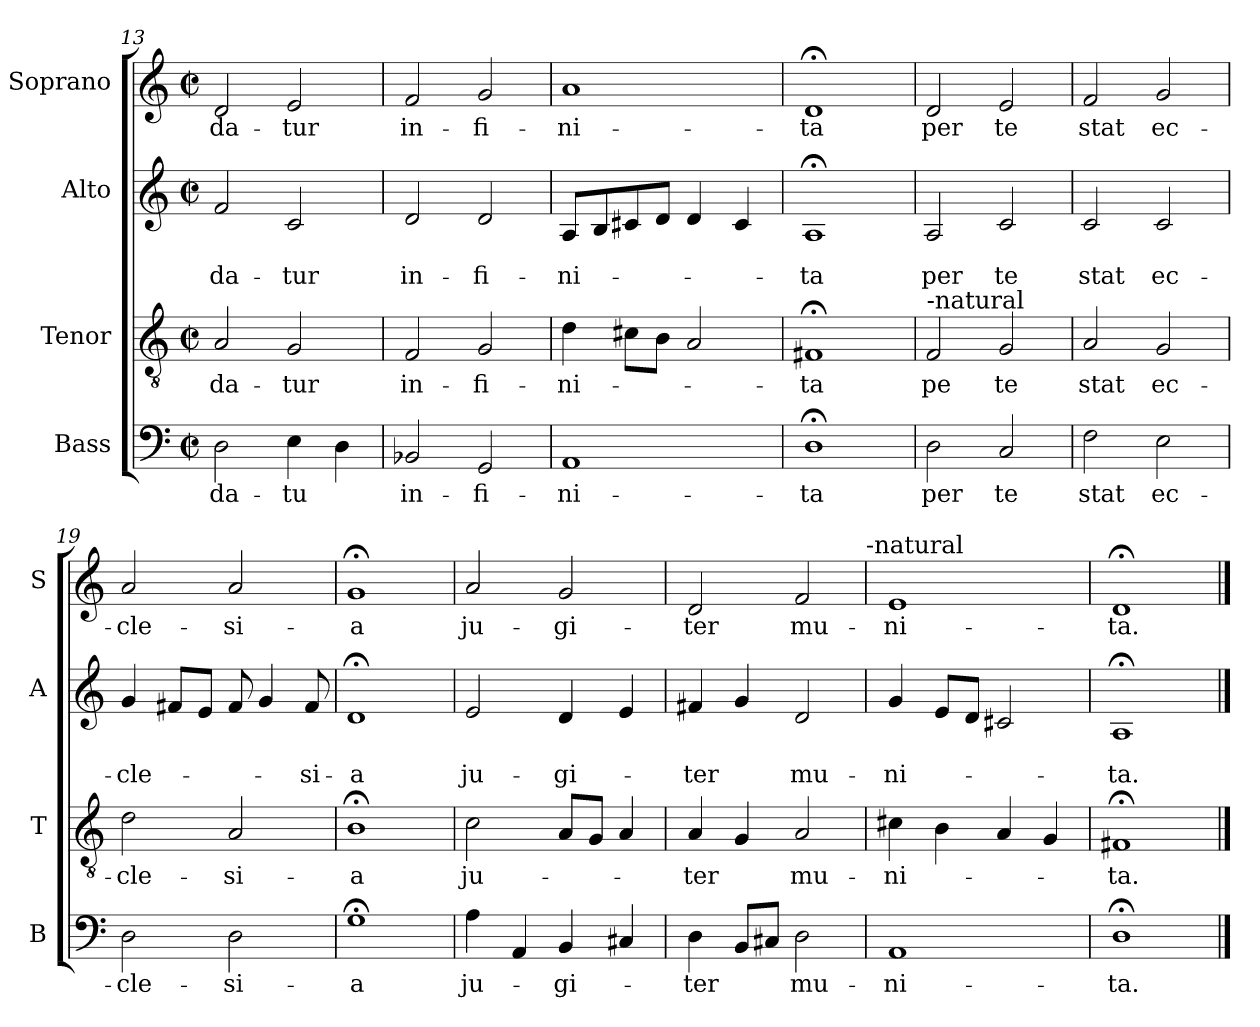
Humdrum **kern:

**kern	**text	**kern	**text	**kern	**text	**text	**kern	**text
*part4	*part4	*part3	*part3	*part2	*part2	*part2	*part1	*part1
*staff4	*staff4	*staff3	*staff3	*staff2	*staff2	*staff2	*staff1	*staff1
*I"Bass	*	*I"Tenor	*	*I"Alto	*	*	*I"Soprano	*
*I'B	*	*I'T	*	*I'A	*	*	*I'S	*
!!LO:PB:g=z
*clefF4	*	*clefGv2	*	*clefG2	*	*	*clefG2	*
*k[]	*	*k[]	*	*k[]	*	*	*k[]	*
*C:	*	*C:	*	*C:	*	*	*C:	*
*M2/2	*	*M2/2	*	*M2/2	*	*	*M2/2	*
*met(c|)	*	*met(c|)	*	*met(c|)	*	*	*met(c|)	*
=13	=13	=13	=13	=13	=13	=13	=13	=13
2D\	da-	2A/	da-	2f/	.	da-	2d/	da-
4E\	-tu	2G/	-tur	2c/	.	-tur	2e/	-tur
4D\	.	.	.	.	.	.	.	.
=14	=14	=14	=14	=14	=14	=14	=14	=14
2BB-X/	in-	2F/	in-	2d/	.	in-	2f/	in-
2GG/	-fi-	2G/	-fi-	2d/	.	-fi-	2g/	-fi-
=15	=15	=15	=15	=15	=15	=15	=15	=15
1AA	-ni-	4d\	-ni-	8A/L	.	-ni-	1a	-ni-
.	.	.	.	8B/	.	.	.	.
.	.	8c#X\L	.	8c#X/	.	.	.	.
.	.	8B\J	.	8d/J	.	.	.	.
.	.	2A/	.	4d/	.	.	.	.
.	.	.	.	4c#/	.	.	.	.
=16	=16	=16	=16	=16	=16	=16	=16	=16
1D;<	-ta	1F#X;<	-ta	1A;<	.	-ta	1d;<	-ta
=17	=17	=17	=17	=17	=17	=17	=17	=17
!	!	!LO:TX:a:t=-natural	!	!	!	!	!	!
2D\	per	2F/	pe	2A/	.	per	2d/	per
2C/	te	2G/	te	2c/	.	te	2e/	te
=18	=18	=18	=18	=18	=18	=18	=18	=18
2F\	stat	2A/	stat	2c/	.	stat	2f/	stat
2E\	ec-	2G/	ec-	2c/	.	ec-	2g/	ec-
!!LO:LB:g=z
=19	=19	=19	=19	=19	=19	=19	=19	=19
2D\	-cle-	2d\	-cle-	4g/	.	-cle-	2a/	-cle-
.	.	.	.	8f#X/L	.	.	.	.
.	.	.	.	8e/J	.	.	.	.
2D\	-si-	2A/	-si-	8f#/	.	.	2a/	-si-
.	.	.	.	4g/	.	.	.	.
.	.	.	.	8f#/	.	-si-	.	.
=20	=20	=20	=20	=20	=20	=20	=20	=20
1G;<	-a	1B;<	-a	1d;<	.	-a	1g;<	-a
=21	=21	=21	=21	=21	=21	=21	=21	=21
4A\	ju-	2c\	ju-	2e/	.	ju-	2a/	ju-
4AA/	.	.	.	.	.	.	.	.
4BB/	-gi-	8A/L	.	4d/	.	-gi-	2g/	-gi-
.	.	8G/J	.	.	.	.	.	.
4C#X/	.	4A/	.	4e/	.	.	.	.
=22	=22	=22	=22	=22	=22	=22	=22	=22
4D\	-ter	4A/	-ter	4f#X/	.	-ter	2d/	-ter
8BB/L	.	4G/	.	4g/	.	.	.	.
8C#X/J	.	.	.	.	.	.	.	.
2D\	mu-	2A/	mu-	2d/	.	mu-	2f/	mu-
!	!	!	!	!	!	!	!LO:TX:a:t=-natural	!
=23	=23	=23	=23	=23	=23	=23	=23	=23
1AA	-ni-	4c#X\	-ni-	4g/	.	-ni-	1e	-ni-
.	.	4B\	.	8e/L	.	.	.	.
.	.	.	.	8d/J	.	.	.	.
.	.	4A/	.	2c#X/	.	.	.	.
.	.	4G/	.	.	.	.	.	.
=24	=24	=24	=24	=24	=24	=24	=24	=24
1D;<	-ta.	1F#X;<	-ta.	1A;<	.	-ta.	1d;<	-ta.
==	==	==	==	==	==	==	==	==
*-	*-	*-	*-	*-	*-	*-	*-	*-
